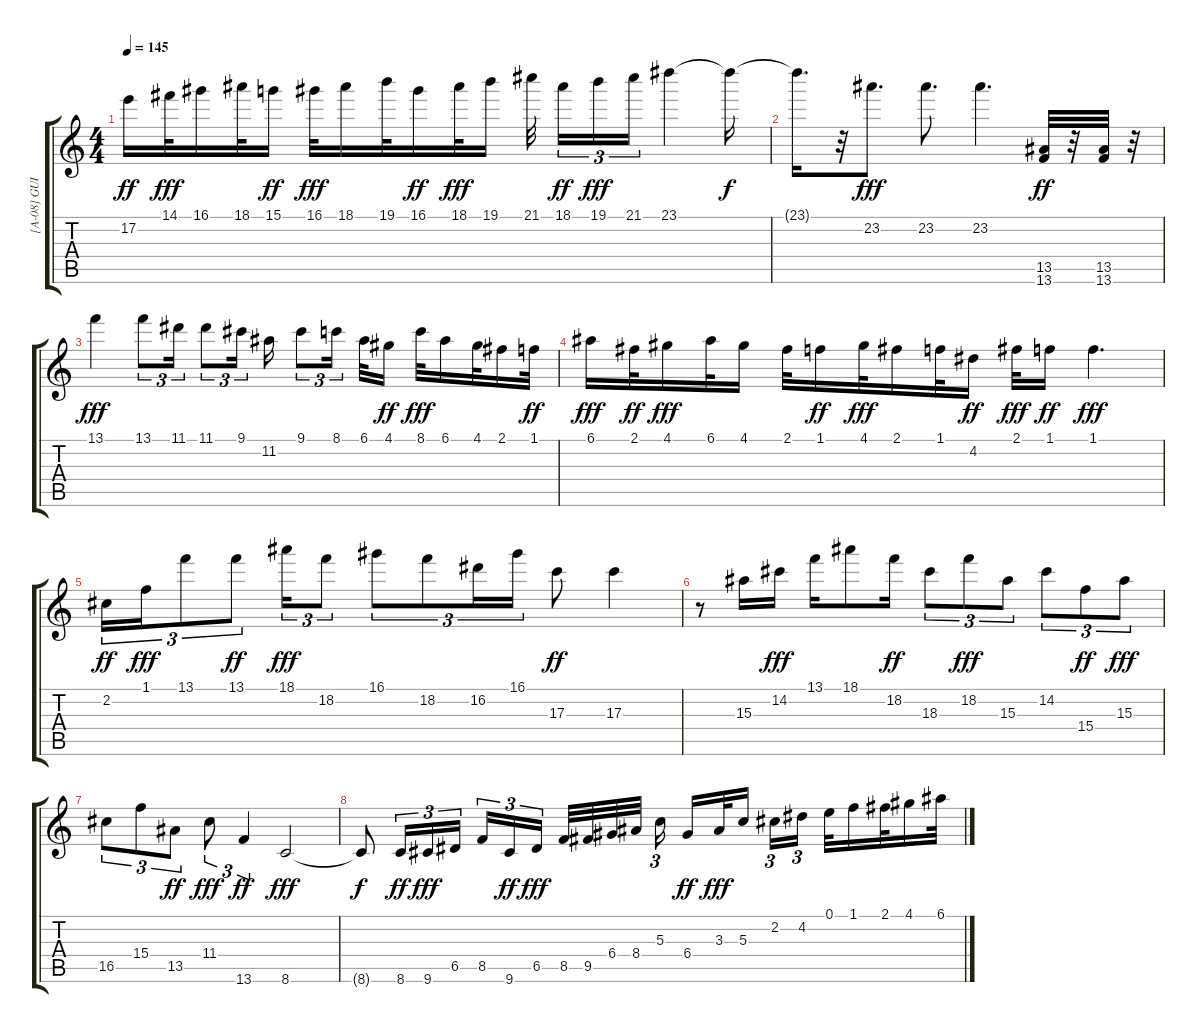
\track ("[A-08] GUITAR 3" "[A-08] GUI") {instrument overdrivenguitar}
\staff {score tabs}
\tuning (E4 B3 G3 D3 A2 E2) {hide}
\ts (4 4)
\tempo 145
\clef g2
\ks c
17.2.16{dy ff} 14.1.32{dy fff} 16.1.16 18.1.32 15.1.16{dy ff} 16.1.32{dy fff} 18.1.16 19.1.32 16.1.16{dy ff} 18.1.32{dy fff} 19.1.16 21.1.32{beam splitsecondary} 18.1.16{tu (3 2) dy ff} 19.1.16{tu (3 2) dy fff} 21.1.16{tu (3 2)} 23.1.4 23.1{t}.16{dy f} |
23.1{t}.16{d} r.32 23.2.8{d dy fff} 23.2.8{d} 23.2.4{d} (13.5 13.6).32{dy ff} r.32 (13.5 13.6).32 r.32 |
13.1.4{dy fff} 13.1.8{tu (3 2)} 11.1.16{tu (3 2)} 11.1.8{tu (3 2)} 9.1.16{tu (3 2)} 11.2.16 9.1.8{tu (3 2)} 8.1.16{tu (3 2) beam splitsecondary} 6.1.32 4.1.16{dy ff} 8.1.32{dy fff} 6.1.16 4.1.32 2.1.16 1.1.32{dy ff} |
6.1.16{dy fff} 2.1.32{dy ff} 4.1.16{dy fff} 6.1.32 4.1.16 2.1.32 1.1.16{dy ff} 4.1.32{dy fff} 2.1.16 1.1.32 4.2.16{dy ff} 2.1.32{dy fff} 1.1.16{dy ff} 1.1.4{d dy fff} |
2.2.16{tu (3 2) dy ff} 1.1.16{tu (3 2) dy fff} 13.1.8{tu (3 2)} 13.1.8{tu (3 2) dy ff} 18.1.16{tu (3 2) dy fff} 18.2.8{tu (3 2)} 16.1.8{tu (3 2)} 18.2.8{tu (3 2)} 16.2.16{tu (3 2)} 16.1.16{tu (3 2)} 17.3.8{dy ff} 17.3.4 |
r.8 15.3.16 14.2.16{dy fff} 13.1.16 18.1.8 18.2.16{dy ff} 18.3.8{tu (3 2)} 18.2.8{tu (3 2) dy fff} 15.3.8{tu (3 2)} 14.2.8{tu (3 2)} 15.4.8{tu (3 2) dy ff} 15.3.8{tu (3 2) dy fff} |
16.5.8{tu (3 2)} 15.4.8{tu (3 2)} 13.5.8{tu (3 2) dy ff} 11.4.8{tu (3 2) dy fff} 13.6.4{tu (3 2) dy ff} 8.6.2{dy fff} |
8.6{t}.8{dy f} 8.6.16{tu (3 2) dy ff} 9.6.16{tu (3 2) dy fff} 6.5.16{tu (3 2)} 8.5.16{tu (3 2)} 9.6.16{tu (3 2) dy ff} 6.5.16{tu (3 2) dy fff beam splitsecondary} 8.5.32 9.5.32 6.4.32 8.4.32 5.3.16{tu (3 2) beam splitsecondary} 6.4.16{dy ff} 3.3.32{dy fff} 5.3.16{beam splitsecondary} 2.2.16{tu (3 2)} 4.2.16{tu (3 2)} 0.1.32 1.1.16 2.1.32 4.1.16 6.1.32
